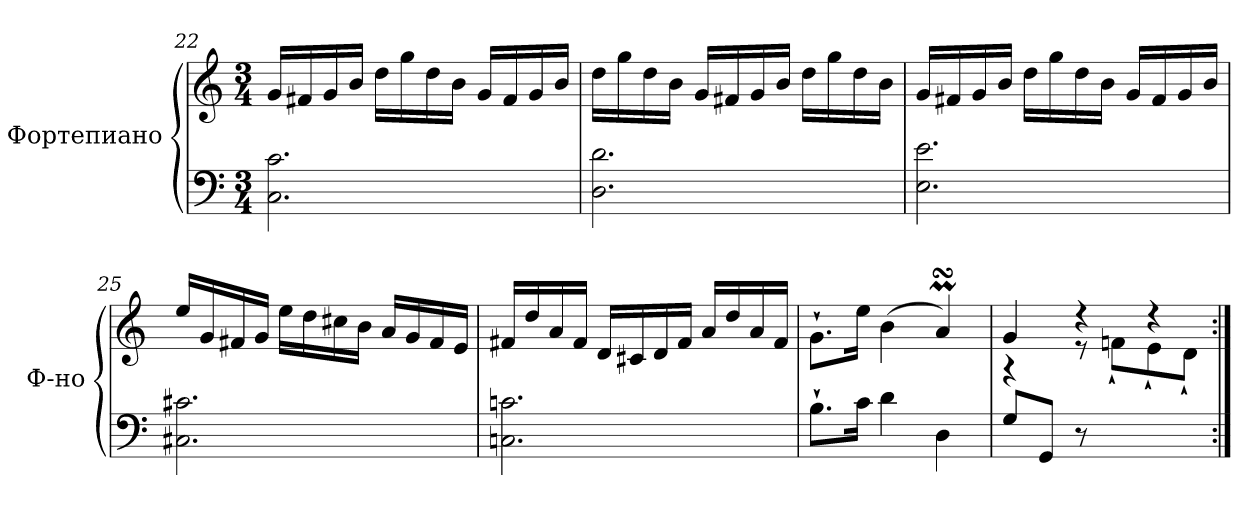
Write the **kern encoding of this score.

**kern	**kern
*part1	*part1
*staff2	*staff1
*I"Фортепиано	*
*I'Ф-но	*
!!LO:LB:g=z
*clefF4	*clefG2
*k[]	*k[]
*M3/4	*M3/4
=22	=22
2.C\ 2.c\	16g/LL
.	16f#X/
.	16g/
.	16b/JJ
.	16dd\LL
.	16gg\
.	16dd\
.	16b\JJ
.	16g/LL
.	16f#/
.	16g/
.	16b/JJ
=23	=23
2.D\ 2.d\	16dd\LL
.	16gg\
.	16dd\
.	16b\JJ
.	16g/LL
.	16f#X/
.	16g/
.	16b/JJ
.	16dd\LL
.	16gg\
.	16dd\
.	16b\JJ
=24	=24
2.E\ 2.e\	16g/LL
.	16f#X/
.	16g/
.	16b/JJ
.	16dd\LL
.	16gg\
.	16dd\
.	16b\JJ
.	16g/LL
.	16f#/
.	16g/
.	16b/JJ
!!LO:LB:g=z
=25	=25
2.C#X\ 2.c#X\	16ee/LL
.	16g/
.	16f#X/
.	16g/JJ
.	16ee\LL
.	16dd\
.	16cc#X\
.	16b\JJ
.	16a/LL
.	16g/
.	16f#/
.	16e/JJ
=26	=26
2.Cn\ 2.cn\	16f#X/LL
.	16dd/
.	16a/
.	16f#/JJ
.	16d/LL
.	16c#X/
.	16d/
.	16f#/JJ
.	16a/LL
.	16dd/
.	16a/
.	16f#/JJ
=27	=27
8.B`\L	8.g`\L
16c\Jk	16ee\Jk
4d\	(>4b\
4D\	4aMsSSS/)
=28	=28
*	*^
8G/L	4g/	4r
8GG/J	.	.
8r	4r	8r
8ryy	.	8fn`>\L
4ryy	4r	8e`>\
.	.	8d`>\J
*	*v	*v
=:|!	=:|!
*-	*-
